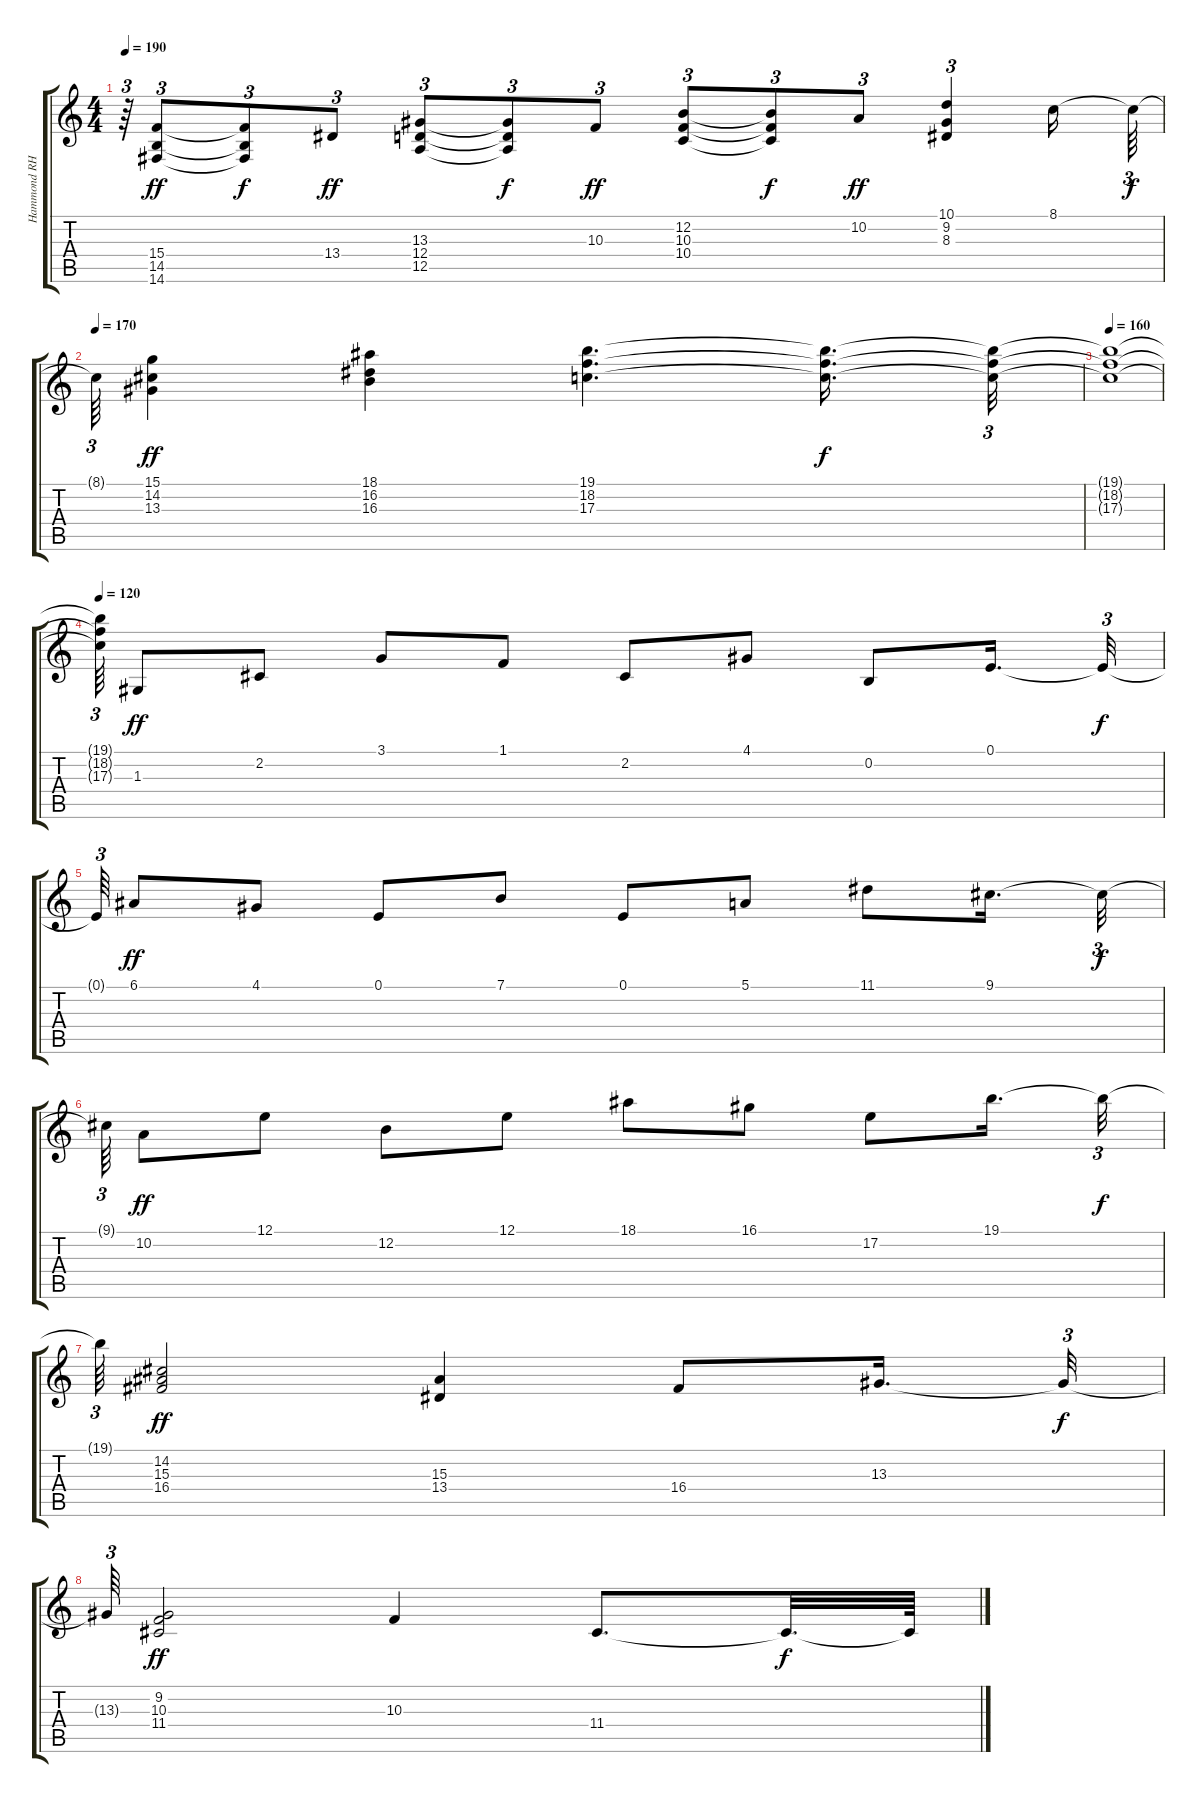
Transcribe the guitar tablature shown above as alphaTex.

\track ("Hammond RH" "Hammond RH") {instrument musicbox}
\staff {score tabs}
\tuning (E4 B3 G3 D3 A2 E2) {hide}
\ts (4 4)
\tempo 190
\clef g2
\ks c
r.64{tu (3 2) dy ff} (15.4 14.5 14.6).8{tu (3 2)} (15.4{t} 14.5{t} 14.6{t}).8{tu (3 2) dy f} 13.4.8{tu (3 2) dy ff} (13.3 12.4 12.5).8{tu (3 2)} (13.3{t} 12.4{t} 12.5{t}).8{tu (3 2) dy f} 10.3.8{tu (3 2) dy ff} (12.2 10.3 10.4).8{tu (3 2)} (12.2{t} 10.3{t} 10.4{t}).8{tu (3 2) dy f} 10.2.8{tu (3 2) dy ff} (10.1 9.2 8.3).4{tu (3 2)} 8.1.16 8.1{t}.64{tu (3 2) dy f} |
\tempo 170
8.1{t}.64{tu (3 2)} (15.1 14.2 13.3).4{dy ff} (18.1 16.2 16.3).4 (19.1 18.2 17.3).4{d} (19.1{t} 18.2{t} 17.3{t}).16{d dy f} (19.1{t} 18.2{t} 17.3{t}).32{tu (3 2)} |
\tempo 160
(19.1{t} 18.2{t} 17.3{t}).1 |
\tempo 120
(19.1{t} 18.2{t} 17.3{t}).64{tu (3 2)} 1.3.8{dy ff} 2.2.8 3.1.8 1.1.8 2.2.8 4.1.8 0.2.8 0.1.16{d} 0.1{t}.32{tu (3 2) dy f} |
0.1{t}.64{tu (3 2)} 6.1.8{dy ff} 4.1.8 0.1.8 7.1.8 0.1.8 5.1.8 11.1.8 9.1.16{d} 9.1{t}.32{tu (3 2) dy f} |
9.1{t}.64{tu (3 2)} 10.2.8{dy ff} 12.1.8 12.2.8 12.1.8 18.1.8 16.1.8 17.2.8 19.1.16{d} 19.1{t}.32{tu (3 2) dy f} |
19.1{t}.64{tu (3 2)} (14.2 15.3 16.4).2{dy ff} (15.3 13.4).4 16.4.8 13.3.16{d} 13.3{t}.32{tu (3 2) dy f} |
13.3{t}.64{tu (3 2)} (9.2 10.3 11.4).2{dy ff} 10.3.4 11.4.8{d} 11.4{t}.32{d dy f} 11.4{t}.64
